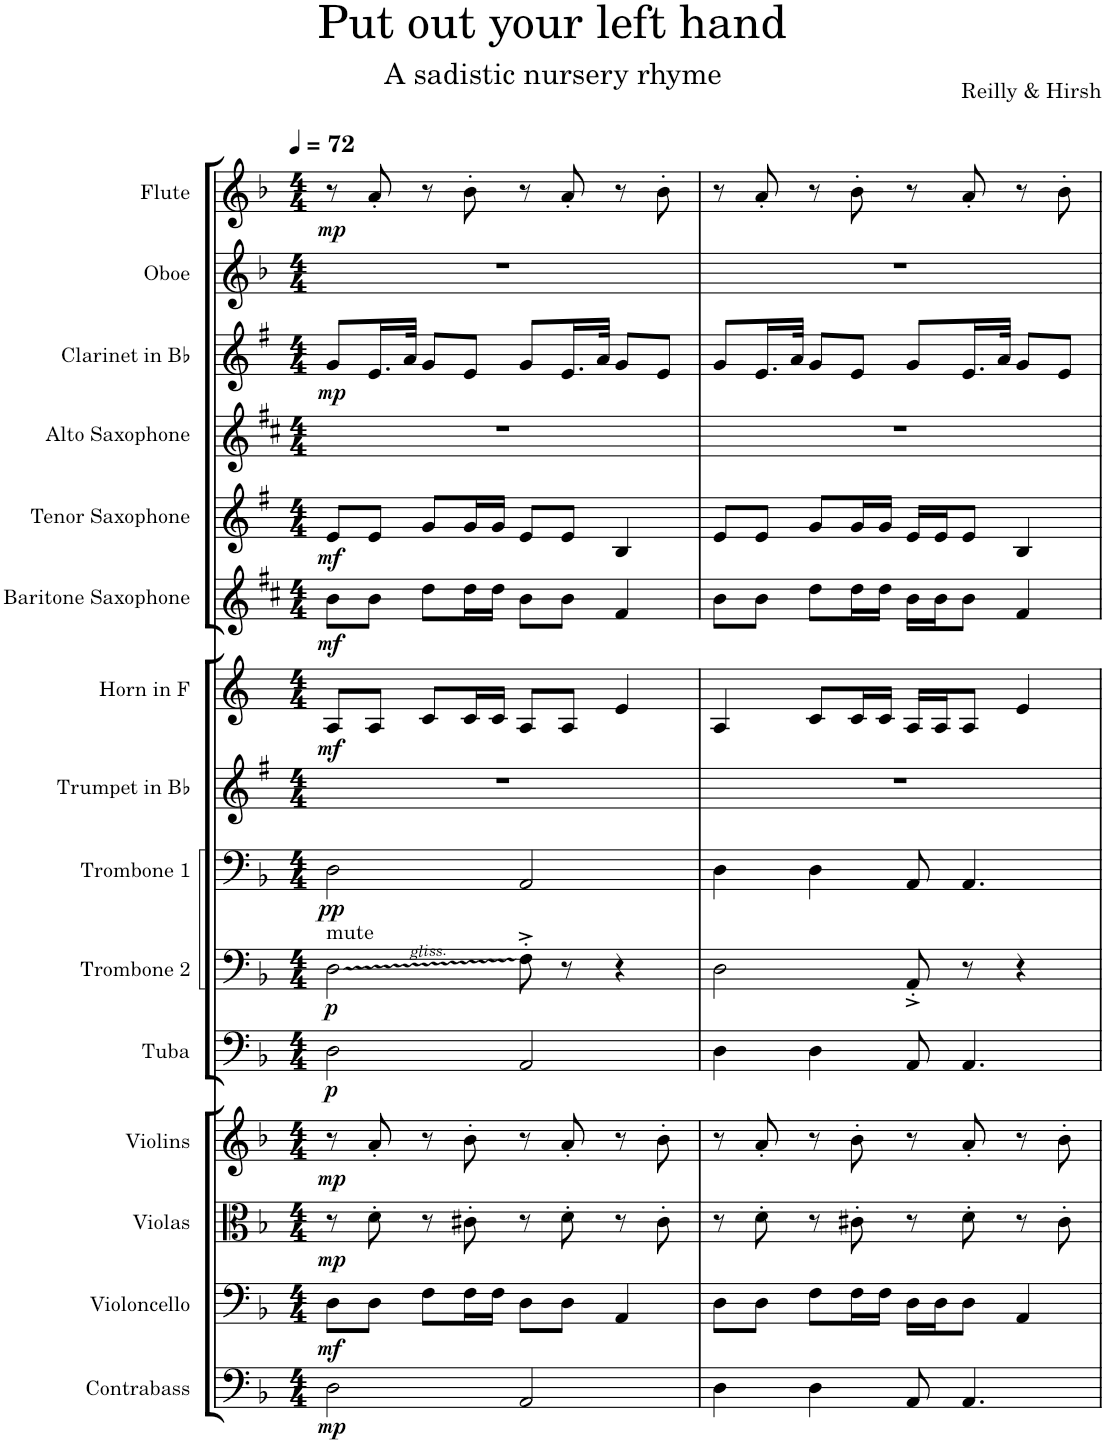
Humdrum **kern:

**kern	**dynam	**kern	**dynam	**kern	**dynam	**kern	**dynam	**kern	**dynam	**kern	**dynam	**kern	**dynam	**kern	**kern	**dynam	**kern	**dynam	**kern	**dynam	**kern	**kern	**dynam	**kern	**kern	**dynam
*part15	*part15	*part14	*part14	*part13	*part13	*part12	*part12	*part11	*part11	*part10	*part10	*part9	*part9	*part8	*part7	*part7	*part6	*part6	*part5	*part5	*part4	*part3	*part3	*part2	*part1	*part1
*staff15	*staff15	*staff14	*staff14	*staff13	*staff13	*staff12	*staff12	*staff11	*staff11	*staff10	*staff10	*staff9	*staff9	*staff8	*staff7	*staff7	*staff6	*staff6	*staff5	*staff5	*staff4	*staff3	*staff3	*staff2	*staff1	*staff1
*I"Contrabass	*	*I"Violoncello	*	*I"Violas	*	*I"Violins	*	*I"Tuba	*	*I"Trombone 2	*	*I"Trombone 1	*	*I"Trumpet in Bb	*I"Horn in F	*	*I"Baritone Saxophone	*	*I"Tenor Saxophone	*	*I"Alto Saxophone	*I"Clarinet in Bb	*	*I"Oboe	*I"Flute	*
*I'Cb.	*	*I'Vc.	*	*I'Vlas.	*	*I'Vlns.	*	*I'Tba.	*	*I'Tbn. 2	*	*I'Tbn. 1	*	*I'Tpt. in Bb	*I'Hn. in F	*	*I'Bar. Sax.	*	*I'T. Sax.	*	*I'A. Sax.	*I'Cl. in Bb	*	*I'Ob.	*I'Fl.	*
*clefF4	*	*clefF4	*	*clefC3	*	*clefG2	*	*clefF4	*	*clefF4	*	*clefF4	*	*clefG2	*clefG2	*	*clefG2	*	*clefG2	*	*clefG2	*clefG2	*	*clefG2	*clefG2	*
*Trd7c12	*	*	*	*	*	*	*	*	*	*	*	*	*	*Trd1c2	*Trd4c7	*	*Trd12c21	*	*Trd8c14	*	*Trd5c9	*Trd1c2	*	*	*	*
*k[b-]	*	*k[b-]	*	*k[b-]	*	*k[b-]	*	*k[b-]	*	*k[b-]	*	*k[b-]	*	*k[f#]	*k[]	*	*k[f#c#]	*	*k[f#]	*	*k[f#c#]	*k[f#]	*	*k[b-]	*k[b-]	*
*M4/4	*	*M4/4	*	*M4/4	*	*M4/4	*	*M4/4	*	*M4/4	*	*M4/4	*	*M4/4	*M4/4	*	*M4/4	*	*M4/4	*	*M4/4	*M4/4	*	*M4/4	*M4/4	*
*MM72	*	*MM72	*	*MM72	*	*MM72	*	*MM72	*	*MM72	*	*MM72	*	*MM72	*MM72	*	*MM72	*	*MM72	*	*MM72	*MM72	*	*MM72	*MM72	*
=1	=1	=1	=1	=1	=1	=1	=1	=1	=1	=1	=1	=1	=1	=1	=1	=1	=1	=1	=1	=1	=1	=1	=1	=1	=1	=1
!	!	!	!	!	!	!	!	!	!	!LO:TX:a:t=mute	!	!	!	!	!	!	!	!	!	!	!	!	!	!	!	!
!	!LO:DY:b	!	!LO:DY:b	!	!LO:DY:b	!	!LO:DY:b	!	!LO:DY:b	!	!LO:DY:b	!	!LO:DY:b	!	!	!LO:DY:b	!	!LO:DY:b	!	!LO:DY:b	!	!	!LO:DY:b	!	!	!LO:DY:b
2D\	mp	8D\L	mf	8r	mp	8r	mp	2D\	p	2D\	p	2D\	pp	1r	8A/L	mf	8b\L	mf	8e/L	mf	1r	8g/L	mp	1r	8r	mp
.	.	8D\J	.	8d'\	.	8a'/	.	.	.	.	.	.	.	.	8A/J	.	8b\J	.	8e/J	.	.	16.e/L	.	.	8a'/	.
.	.	.	.	.	.	.	.	.	.	.	.	.	.	.	.	.	.	.	.	.	.	32a/JJk	.	.	.	.
.	.	8F\L	.	8r	.	8r	.	.	.	.	.	.	.	.	8c/L	.	8dd\L	.	8g/L	.	.	8g/L	.	.	8r	.
.	.	16F\L	.	8c#X'\	.	8b-'\	.	.	.	.	.	.	.	.	16c/L	.	16dd\L	.	16g/L	.	.	8e/J	.	.	8b-'\	.
.	.	16F\JJ	.	.	.	.	.	.	.	.	.	.	.	.	16c/JJ	.	16dd\JJ	.	16g/JJ	.	.	.	.	.	.	.
2AA/	.	8D\L	.	8r	.	8r	.	2AA/	.	8F'^\	.	2AA/	.	.	8A/L	.	8b\L	.	8e/L	.	.	8g/L	.	.	8r	.
.	.	8D\J	.	8d'\	.	8a'/	.	.	.	8r	.	.	.	.	8A/J	.	8b\J	.	8e/J	.	.	16.e/L	.	.	8a'/	.
.	.	.	.	.	.	.	.	.	.	.	.	.	.	.	.	.	.	.	.	.	.	32a/JJk	.	.	.	.
.	.	4AA/	.	8r	.	8r	.	.	.	4r	.	.	.	.	4e/	.	4f#/	.	4B/	.	.	8g/L	.	.	8r	.
.	.	.	.	8c#'\	.	8b-'\	.	.	.	.	.	.	.	.	.	.	.	.	.	.	.	8e/J	.	.	8b-'\	.
=2	=2	=2	=2	=2	=2	=2	=2	=2	=2	=2	=2	=2	=2	=2	=2	=2	=2	=2	=2	=2	=2	=2	=2	=2	=2	=2
4D\	.	8D\L	.	8r	.	8r	.	4D\	.	2D\	.	4D\	.	1r	4A/	.	8b\L	.	8e/L	.	1r	8g/L	.	1r	8r	.
.	.	8D\J	.	8d'\	.	8a'/	.	.	.	.	.	.	.	.	.	.	8b\J	.	8e/J	.	.	16.e/L	.	.	8a'/	.
.	.	.	.	.	.	.	.	.	.	.	.	.	.	.	.	.	.	.	.	.	.	32a/JJk	.	.	.	.
4D\	.	8F\L	.	8r	.	8r	.	4D\	.	.	.	4D\	.	.	8c/L	.	8dd\L	.	8g/L	.	.	8g/L	.	.	8r	.
.	.	16F\L	.	8c#X'\	.	8b-'\	.	.	.	.	.	.	.	.	16c/L	.	16dd\L	.	16g/L	.	.	8e/J	.	.	8b-'\	.
.	.	16F\JJ	.	.	.	.	.	.	.	.	.	.	.	.	16c/JJ	.	16dd\JJ	.	16g/JJ	.	.	.	.	.	.	.
8AA/	.	16D\LL	.	8r	.	8r	.	8AA/	.	8AA'^/	.	8AA/	.	.	16A/LL	.	16b\LL	.	16e/LL	.	.	8g/L	.	.	8r	.
.	.	16D\J	.	.	.	.	.	.	.	.	.	.	.	.	16A/J	.	16b\J	.	16e/J	.	.	.	.	.	.	.
4.AA/	.	8D\J	.	8d'\	.	8a'/	.	4.AA/	.	8r	.	4.AA/	.	.	8A/J	.	8b\J	.	8e/J	.	.	16.e/L	.	.	8a'/	.
.	.	.	.	.	.	.	.	.	.	.	.	.	.	.	.	.	.	.	.	.	.	32a/JJk	.	.	.	.
.	.	4AA/	.	8r	.	8r	.	.	.	4r	.	.	.	.	4e/	.	4f#/	.	4B/	.	.	8g/L	.	.	8r	.
.	.	.	.	8c#'\	.	8b-'\	.	.	.	.	.	.	.	.	.	.	.	.	.	.	.	8e/J	.	.	8b-'\	.
=	=	=	=	=	=	=	=	=	=	=	=	=	=	=	=	=	=	=	=	=	=	=	=	=	=	=
*-	*-	*-	*-	*-	*-	*-	*-	*-	*-	*-	*-	*-	*-	*-	*-	*-	*-	*-	*-	*-	*-	*-	*-	*-	*-	*-
